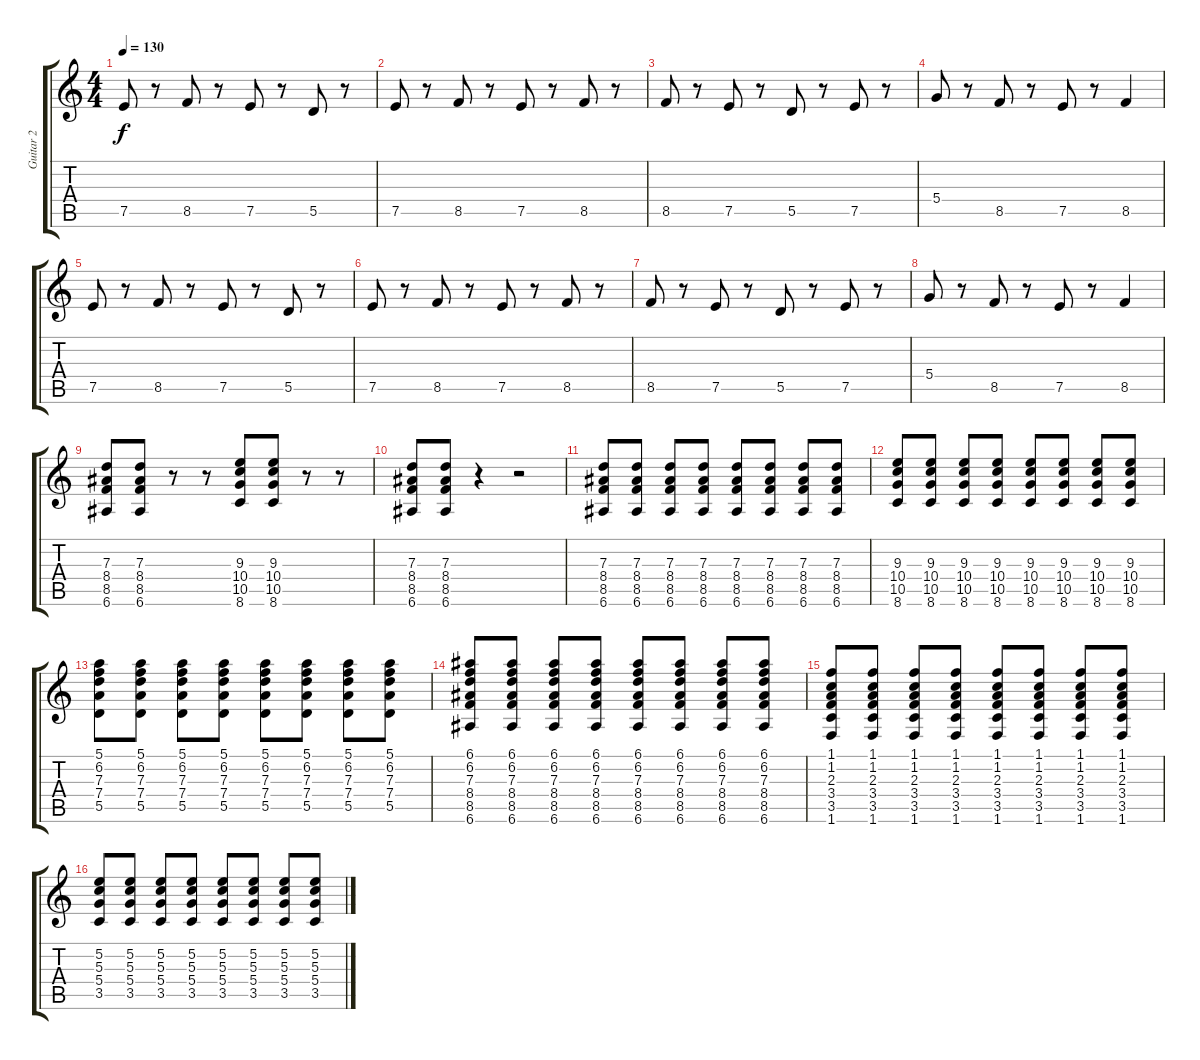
\track ("Guitar 2" "Guitar 2") {instrument electricguitarclean}
\staff {score tabs}
\tuning (E4 B3 G3 D3 A2 E2) {hide}
\ts (4 4)
\tempo 130
\clef g2
\ks c
7.5.8{dy f} r.8 8.5.8 r.8 7.5.8 r.8 5.5.8 r.8 |
7.5.8 r.8 8.5.8 r.8 7.5.8 r.8 8.5.8 r.8 |
8.5.8 r.8 7.5.8 r.8 5.5.8 r.8 7.5.8 r.8 |
5.4.8 r.8 8.5.8 r.8 7.5.8 r.8 8.5.4 |
7.5.8 r.8 8.5.8 r.8 7.5.8 r.8 5.5.8 r.8 |
7.5.8 r.8 8.5.8 r.8 7.5.8 r.8 8.5.8 r.8 |
8.5.8 r.8 7.5.8 r.8 5.5.8 r.8 7.5.8 r.8 |
5.4.8 r.8 8.5.8 r.8 7.5.8 r.8 8.5.4 |
(7.3 8.4 8.5 6.6).8 (7.3 8.4 8.5 6.6).8 r.8 r.8 (9.3 10.4 10.5 8.6).8 (9.3 10.4 10.5 8.6).8 r.8 r.8 |
(7.3 8.4 8.5 6.6).8 (7.3 8.4 8.5 6.6).8 r.4 r.2 |
(7.3 8.4 8.5 6.6).8 (7.3 8.4 8.5 6.6).8 (7.3 8.4 8.5 6.6).8 (7.3 8.4 8.5 6.6).8 (7.3 8.4 8.5 6.6).8 (7.3 8.4 8.5 6.6).8 (7.3 8.4 8.5 6.6).8 (7.3 8.4 8.5 6.6).8 |
(9.3 10.4 10.5 8.6).8 (9.3 10.4 10.5 8.6).8 (9.3 10.4 10.5 8.6).8 (9.3 10.4 10.5 8.6).8 (9.3 10.4 10.5 8.6).8 (9.3 10.4 10.5 8.6).8 (9.3 10.4 10.5 8.6).8 (9.3 10.4 10.5 8.6).8 |
(5.1 6.2 7.3 7.4 5.5).8 (5.1 6.2 7.3 7.4 5.5).8 (5.1 6.2 7.3 7.4 5.5).8 (5.1 6.2 7.3 7.4 5.5).8 (5.1 6.2 7.3 7.4 5.5).8 (5.1 6.2 7.3 7.4 5.5).8 (5.1 6.2 7.3 7.4 5.5).8 (5.1 6.2 7.3 7.4 5.5).8 |
(6.1 6.2 7.3 8.4 8.5 6.6).8 (6.1 6.2 7.3 8.4 8.5 6.6).8 (6.1 6.2 7.3 8.4 8.5 6.6).8 (6.1 6.2 7.3 8.4 8.5 6.6).8 (6.1 6.2 7.3 8.4 8.5 6.6).8 (6.1 6.2 7.3 8.4 8.5 6.6).8 (6.1 6.2 7.3 8.4 8.5 6.6).8 (6.1 6.2 7.3 8.4 8.5 6.6).8 |
(1.1 1.2 2.3 3.4 3.5 1.6).8 (1.1 1.2 2.3 3.4 3.5 1.6).8 (1.1 1.2 2.3 3.4 3.5 1.6).8 (1.1 1.2 2.3 3.4 3.5 1.6).8 (1.1 1.2 2.3 3.4 3.5 1.6).8 (1.1 1.2 2.3 3.4 3.5 1.6).8 (1.1 1.2 2.3 3.4 3.5 1.6).8 (1.1 1.2 2.3 3.4 3.5 1.6).8 |
(5.2 5.3 5.4 3.5).8 (5.2 5.3 5.4 3.5).8 (5.2 5.3 5.4 3.5).8 (5.2 5.3 5.4 3.5).8 (5.2 5.3 5.4 3.5).8 (5.2 5.3 5.4 3.5).8 (5.2 5.3 5.4 3.5).8 (5.2 5.3 5.4 3.5).8
